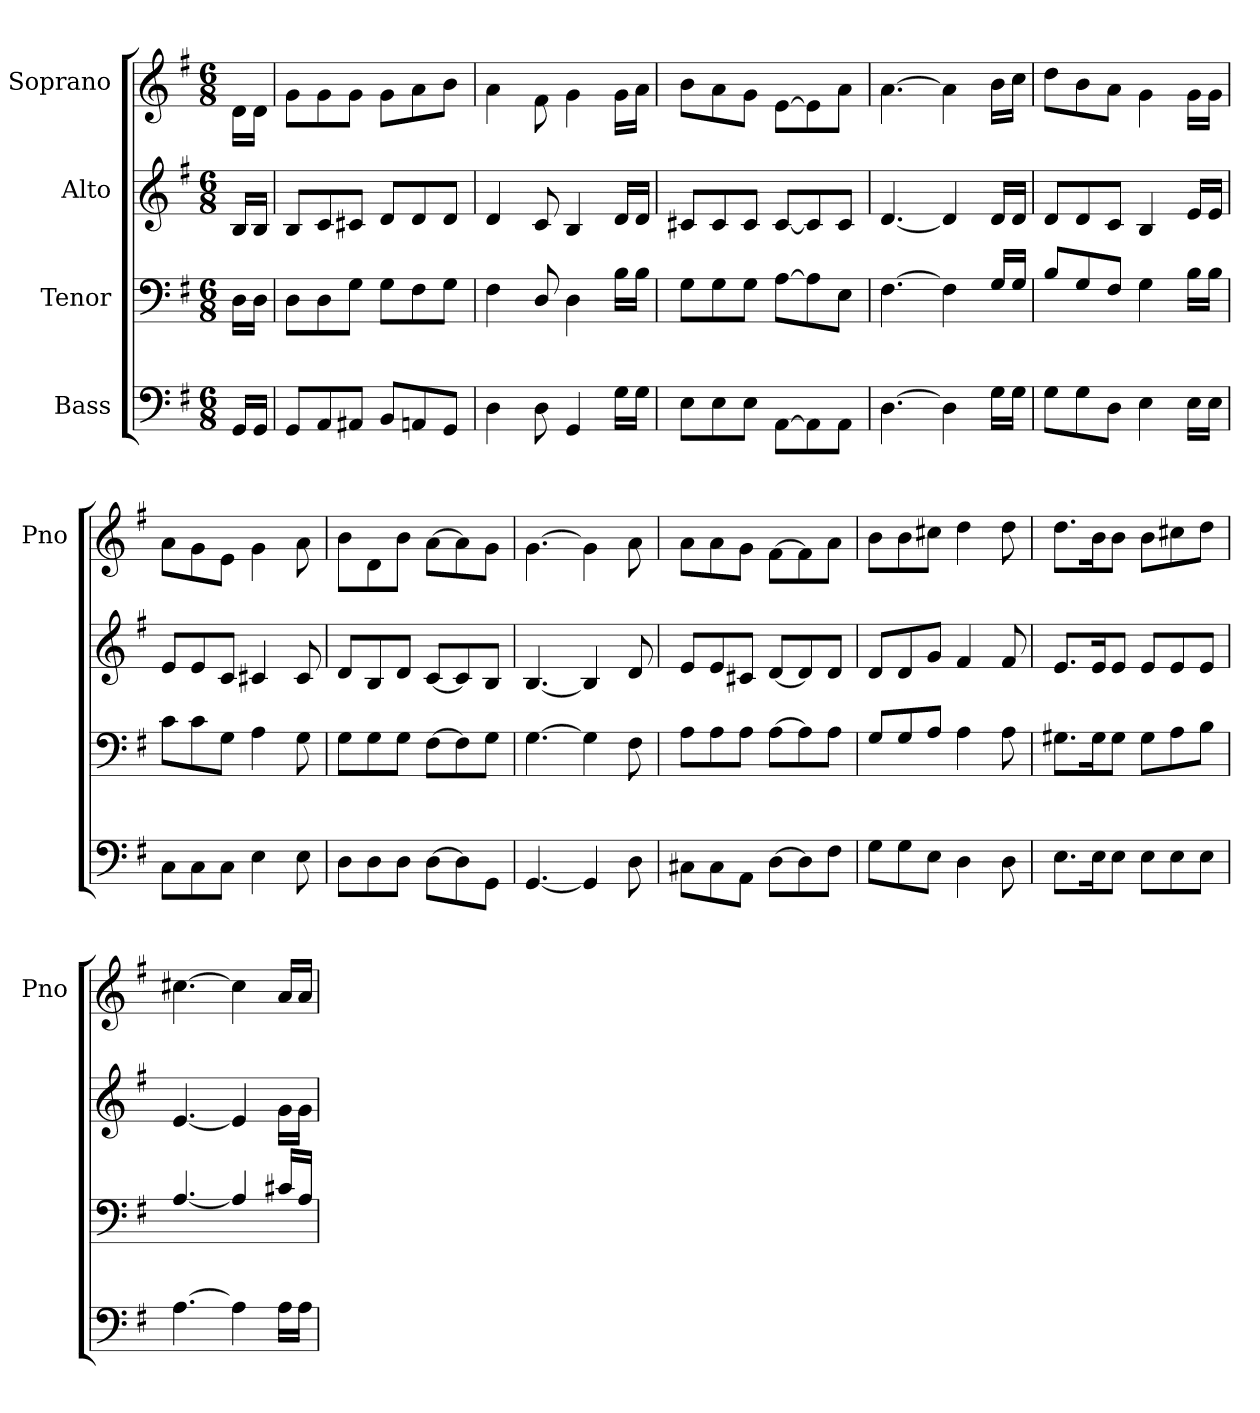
**kern	**kern	**kern	**kern
*part4	*part3	*part2	*part1
*staff4	*staff3	*staff2	*staff1
*I"Bass	*I"Tenor	*I"Alto	*I"Soprano
*	*	*	*I'Pno
*clefF4	*clefF4	*clefG2	*clefG2
*k[f#]	*k[f#]	*k[f#]	*k[f#]
*G:	*G:	*G:	*G:
*M6/8	*M6/8	*M6/8	*M6/8
=	=	=	=
16GG/LL	16D\LL	16B/LL	16d\LL
16GG/JJ	16D\JJ	16B/JJ	16d\JJ
=	=	=	=
8GG/L	8D\L	8B/L	8g\L
8AA/	8D\	8c/	8g\
8AA#X/J	8G\J	8c#X/J	8g\J
8BB/L	8G\L	8d/L	8g\L
8AAn/	8F#\	8d/	8a\
8GG/J	8G\J	8d/J	8b\J
=	=	=	=
4D\	4F#\	4d/	4a\
8D\	8D/	8c/	8f#\
4GG/	4D\	4B/	4g\
16G\LL	16B\LL	16d/LL	16g\LL
16G\JJ	16B\JJ	16d/JJ	16a\JJ
=	=	=	=
8E\L	8G\L	8c#X/L	8b\L
8E\	8G\	8c#/	8a\
8E\J	8G\J	8c#/J	8g\J
[8AA\L	[8A\L	[8c#/L	[8e\L
8AA\]	8A\]	8c#/]	8e\]
8AA\J	8E\J	8c#/J	8a\J
=	=	=	=
[4.D\	[4.F#\	[4.d/	[4.a\
4D\]	4F#\]	4d/]	4a\]
16G\LL	16G/LL	16d/LL	16b\LL
16G\JJ	16G/JJ	16d/JJ	16cc\JJ
=	=	=	=
8G\L	8B/L	8d/L	8dd\L
8G\	8G/	8d/	8b\
8D\J	8F#/J	8c/J	8a\J
4E\	4G\	4B/	4g\
16E\LL	16B\LL	16e/LL	16g\LL
16E\JJ	16B\JJ	16e/JJ	16g\JJ
=	=	=	=
8C\L	8c\L	8e/L	8a\L
8C\	8c\	8e/	8g\
8C\J	8G\J	8c/J	8e\J
4E\	4A\	4c#X/	4g\
8E\	8G\	8c#/	8a\
=	=	=	=
8D\L	8G\L	8d/L	8b\L
8D\	8G\	8B/	8d\
8D\J	8G\J	8d/J	8b\J
[8D\L	[8F#\L	[8c/L	[8a\L
8D\]	8F#\]	8c/]	8a\]
8GG\J	8G\J	8B/J	8g\J
=	=	=	=
[4.GG/	[4.G\	[4.B/	[4.g\
4GG/]	4G\]	4B/]	4g\]
8D\	8F#\	8d/	8a\
=	=	=	=
8C#X\L	8A\L	8e/L	8a\L
8C#\	8A\	8e/	8a\
8AA\J	8A\J	8c#X/J	8g\J
[8D\L	[8A\L	[8d/L	[8f#\L
8D\]	8A\]	8d/]	8f#\]
8F#\J	8A\J	8d/J	8a\J
=	=	=	=
8G\L	8G/L	8d/L	8b\L
8G\	8G/	8d/	8b\
8E\J	8A/J	8g/J	8cc#X\J
4D\	4A\	4f#/	4dd\
8D\	8A\	8f#/	8dd\
=	=	=	=
8.E\L	8.G#X\L	8.e/L	8.dd\L
16E\K	16G#\K	16e/K	16b\K
8E\J	8G#\J	8e/J	8b\J
8E\L	8G#\L	8e/L	8b\L
8E\	8A\	8e/	8cc#X\
8E\J	8B\J	8e/J	8dd\J
=	=	=	=
[4.A\	[4.A/	[4.e/	[4.cc#X\
4A\]	4A/]	4e/]	4cc#\]
16A\LL	16c#X/LL	16g\LL	16a/LL
16A\JJ	16A/JJ	16g\JJ	16a/JJ
=	=	=	=
*-	*-	*-	*-
